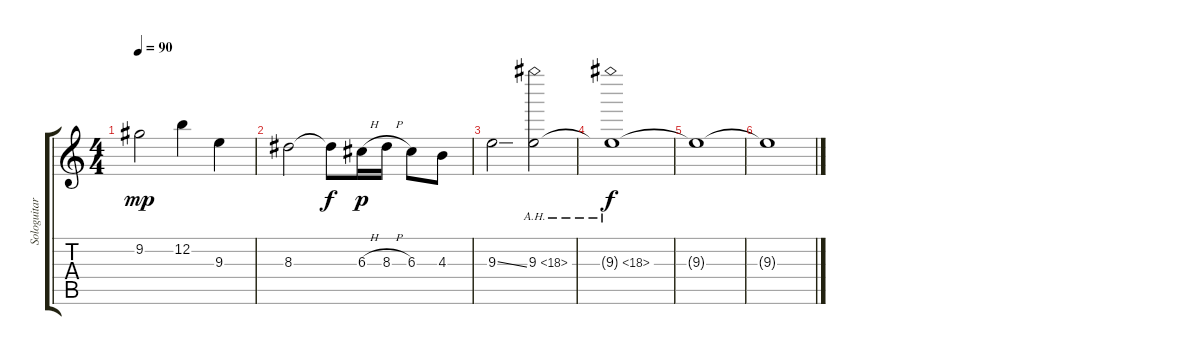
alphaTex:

\track ("Sologuitar:" "Sologuitar") {instrument distortionguitar}
\staff {score tabs}
\tuning (E4 B3 G3 D3 A2 E2) {hide}
\ts (4 4)
\tempo 90
\clef g2
\ks c
9.2.2{dy mp} 12.2.4 9.3.4 |
8.3.2 8.3{t}.8{dy f} 6.3{h}.16{dy p} 8.3{h}.16 6.3.8 4.3.8 |
9.3{ss}.2 9.3{ah 9}.2 |
9.3{ah 9 t}.1{dy f} |
9.3{t}.1 |
9.3{t}.1
